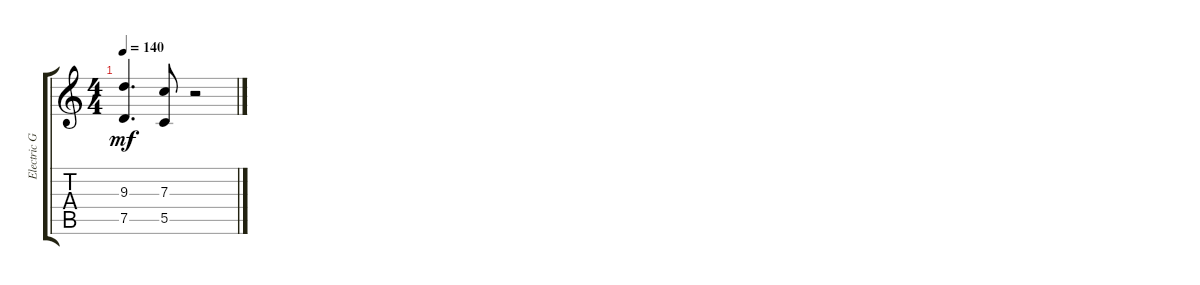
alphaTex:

\track ("Electric Guitar" "Electric G") {instrument distortionguitar}
\staff {score tabs}
\tuning (D4 A3 F3 C3 G2 C2) {hide}
\ts (4 4)
\tempo 140
\clef g2
\ks c
(9.3 7.5).4{d dy mf} (7.3 5.5).8 r.2
